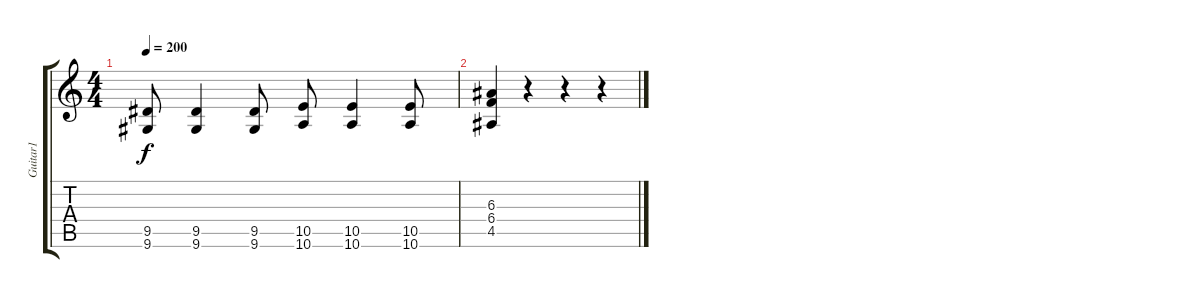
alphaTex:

\track ("Guitar1" "Guitar1") {instrument overdrivenguitar}
\staff {score tabs}
\tuning (Db4 Ab3 E3 B2 Gb2 B1) {hide}
\ts (4 4)
\tempo 200
\clef g2
\ks c
(9.5 9.6).8{dy f} (9.5 9.6).4 (9.5 9.6).8 (10.5 10.6).8 (10.5 10.6).4 (10.5 10.6).8 |
(6.3 6.4 4.5).4 r.4 r.4 r.4
